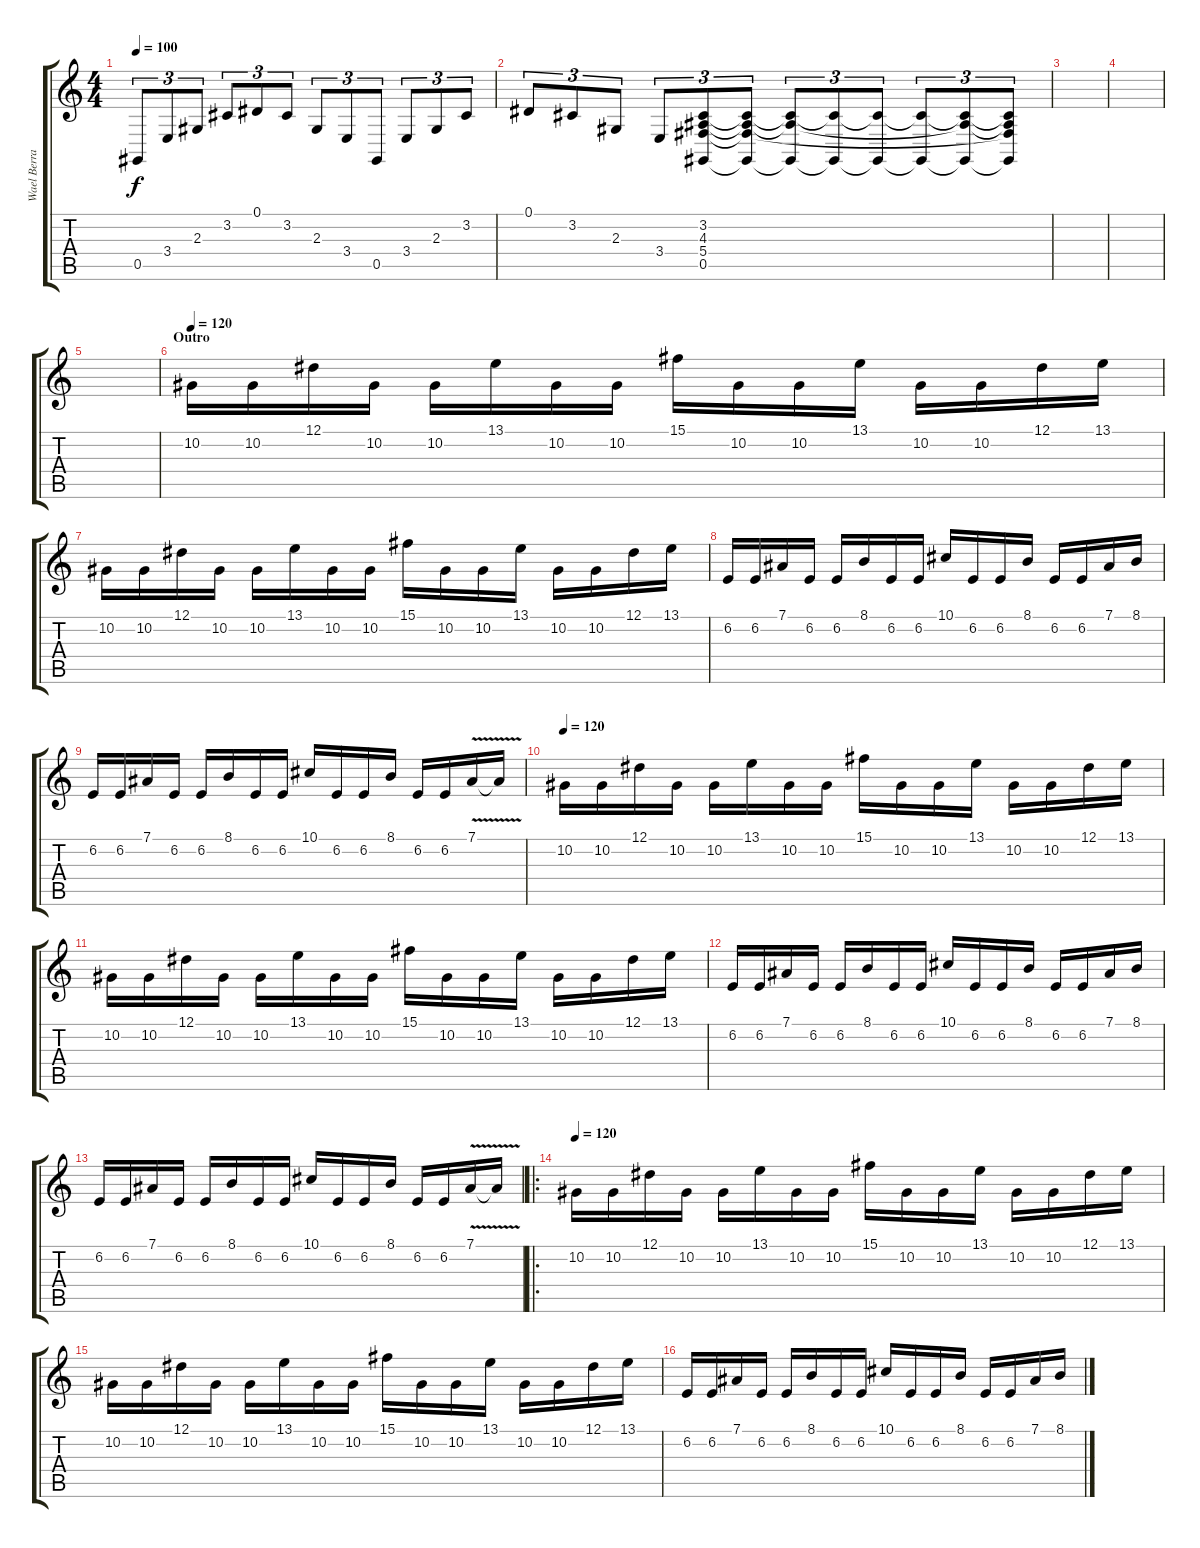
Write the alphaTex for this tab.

\track ("Wael Berrais" "Wael Berra") {instrument stringensemble1}
\staff {score tabs}
\tuning (Eb4 Bb3 Gb3 Db3 Ab2 Eb2) {hide}
\ts (4 4)
\tempo 100
\clef g2
\ks c
0.5.8{tu (3 2) dy f} 3.4.8{tu (3 2)} 2.3.8{tu (3 2)} 3.2.8{tu (3 2)} 0.1.8{tu (3 2)} 3.2.8{tu (3 2)} 2.3.8{tu (3 2)} 3.4.8{tu (3 2)} 0.5.8{tu (3 2)} 3.4.8{tu (3 2)} 2.3.8{tu (3 2)} 3.2.8{tu (3 2)} |
0.1.8{tu (3 2)} 3.2.8{tu (3 2)} 2.3.8{tu (3 2)} 3.4.8{tu (3 2)} (3.2 4.3 5.4 0.5).8{tu (3 2)} (3.2{t} 4.3{t} 5.4{t} 0.5{t}).8{tu (3 2)} (3.2{t} 4.3{t} 0.5{t}).8{tu (3 2)} (3.2{t} 0.5{t}).8{tu (3 2)} (3.2{t} 0.5{t}).8{tu (3 2)} (3.2{t} 0.5{t}).8{tu (3 2)} (3.2{t} 4.3{t} 0.5{t}).8{tu (3 2)} (3.2{t} 4.3{t} 5.4{t} 0.5{t}).8{tu (3 2)} |
|
|
|
\section ("" "Outro")
\tempo 120
10.2.16{instrument stringensemble1} 10.2.16 12.1.16 10.2.16 10.2.16 13.1.16 10.2.16 10.2.16 15.1.16 10.2.16 10.2.16 13.1.16 10.2.16 10.2.16 12.1.16 13.1.16 |
10.2.16 10.2.16 12.1.16 10.2.16 10.2.16 13.1.16 10.2.16 10.2.16 15.1.16 10.2.16 10.2.16 13.1.16 10.2.16 10.2.16 12.1.16 13.1.16 |
6.2.16 6.2.16 7.1.16 6.2.16 6.2.16 8.1.16 6.2.16 6.2.16 10.1.16 6.2.16 6.2.16 8.1.16 6.2.16 6.2.16 7.1.16 8.1.16 |
6.2.16 6.2.16 7.1.16 6.2.16 6.2.16 8.1.16 6.2.16 6.2.16 10.1.16 6.2.16 6.2.16 8.1.16 6.2.16 6.2.16 7.1{v}.16 7.1{t}.16 |
\tempo 120
10.2.16 10.2.16 12.1.16 10.2.16 10.2.16 13.1.16 10.2.16 10.2.16 15.1.16 10.2.16 10.2.16 13.1.16 10.2.16 10.2.16 12.1.16 13.1.16 |
10.2.16 10.2.16 12.1.16 10.2.16 10.2.16 13.1.16 10.2.16 10.2.16 15.1.16 10.2.16 10.2.16 13.1.16 10.2.16 10.2.16 12.1.16 13.1.16 |
6.2.16 6.2.16 7.1.16 6.2.16 6.2.16 8.1.16 6.2.16 6.2.16 10.1.16 6.2.16 6.2.16 8.1.16 6.2.16 6.2.16 7.1.16 8.1.16 |
6.2.16 6.2.16 7.1.16 6.2.16 6.2.16 8.1.16 6.2.16 6.2.16 10.1.16 6.2.16 6.2.16 8.1.16 6.2.16 6.2.16 7.1{v}.16 7.1{t}.16 |
\ro
\tempo 120
10.2.16 10.2.16 12.1.16 10.2.16 10.2.16 13.1.16 10.2.16 10.2.16 15.1.16 10.2.16 10.2.16 13.1.16 10.2.16 10.2.16 12.1.16 13.1.16 |
10.2.16 10.2.16 12.1.16 10.2.16 10.2.16 13.1.16 10.2.16 10.2.16 15.1.16 10.2.16 10.2.16 13.1.16 10.2.16 10.2.16 12.1.16 13.1.16 |
6.2.16 6.2.16 7.1.16 6.2.16 6.2.16 8.1.16 6.2.16 6.2.16 10.1.16 6.2.16 6.2.16 8.1.16 6.2.16 6.2.16 7.1.16 8.1.16
